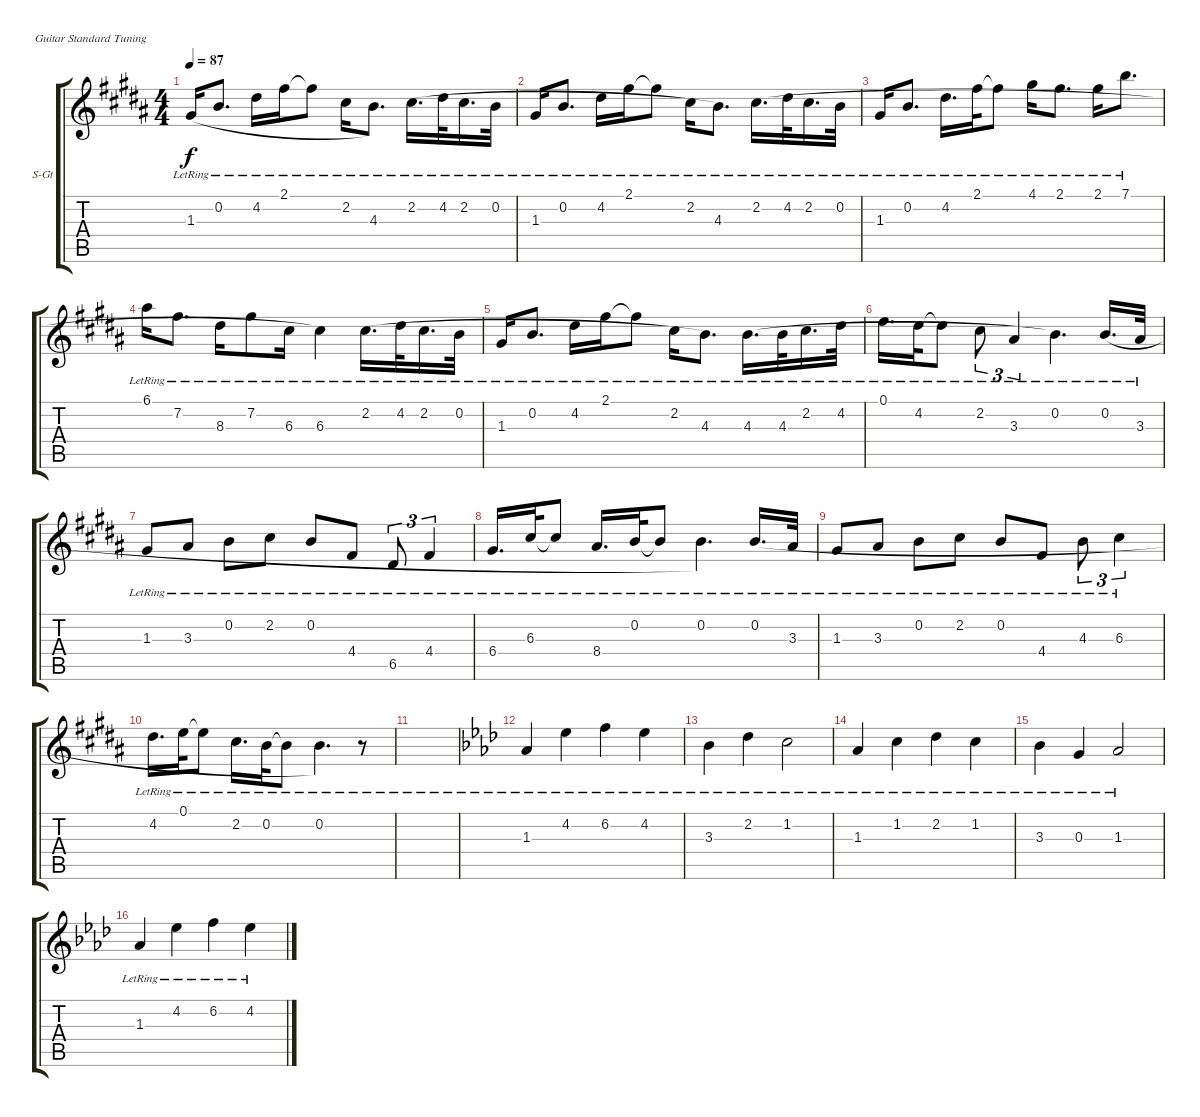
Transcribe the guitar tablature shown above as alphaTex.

\defaultSystemsLayout 4
\bracketExtendMode groupsimilarinstruments
\firstSystemTrackNameOrientation horizontal
\otherSystemsTrackNameOrientation horizontal
\track ("Main  Vocal" "S-Gt") {instrument acousticguitarsteel}
\staff {score tabs}
\tuning (E4 B3 G3 D3 A2 E2)
\ts (4 4)
\tempo 87
\clef g2
\scale
0.333333
\ks b
1.3{lr}.16{dy f legatoorigin} 0.2{lr}.8{d legatoorigin} 4.2{lr}.16{legatoorigin} 2.1{lr}.16{legatoorigin} 2.1{lr t}.8{legatoorigin} 2.2{lr}.16{legatoorigin} 4.3{lr}.8{d} 2.2{lr}.16{d legatoorigin} 4.2{lr}.32{legatoorigin} 2.2{lr}.16{d legatoorigin} 0.2{lr}.32{legatoorigin} |
\scale
0.333333 1.3{lr}.16{legatoorigin} 0.2{lr}.8{d legatoorigin} 4.2{lr}.16{legatoorigin} 2.1{lr}.16{legatoorigin} 2.1{lr t}.8{legatoorigin} 2.2{lr}.16{legatoorigin} 4.3{lr}.8{d} 2.2{lr}.16{d legatoorigin} 4.2{lr}.32{legatoorigin} 2.2{lr}.16{d legatoorigin} 0.2{lr}.32{legatoorigin} |
1.3{lr}.16{legatoorigin} 0.2{lr}.8{d legatoorigin} 4.2{lr}.16{d legatoorigin} 2.1{lr}.32{legatoorigin} 2.1{lr t}.8{legatoorigin} 4.1{lr}.16{legatoorigin} 2.1{lr}.8{d legatoorigin} 2.1{lr}.16{legatoorigin} 7.1{lr}.8{d legatoorigin} |
\scale
0.333333 6.1{lr}.16{legatoorigin} 7.2{lr}.8{d legatoorigin} 8.3{lr}.16{legatoorigin} 7.2{lr}.8{legatoorigin} 6.3{lr}.16{legatoorigin} 6.3{lr}.4 2.2{lr}.16{d legatoorigin} 4.2{lr}.32{legatoorigin} 2.2{lr}.16{d legatoorigin} 0.2{lr}.32{legatoorigin} |
\scale
0.333333 1.3{lr}.16{legatoorigin} 0.2{lr}.8{d legatoorigin} 4.2{lr}.16{legatoorigin} 2.1{lr}.16{legatoorigin} 2.1{lr t}.8{legatoorigin} 2.2{lr}.16{legatoorigin} 4.3{lr}.8{d} 4.3{lr}.16{d legatoorigin} 4.3{lr}.32{legatoorigin} 2.2{lr}.16{d legatoorigin} 4.2{lr}.32{legatoorigin} |
\scale
0.333333 0.1{lr}.16{d legatoorigin} 4.2{lr}.32{legatoorigin} 4.2{lr t}.8{legatoorigin} 2.2{lr}.8{tu (3 2) legatoorigin} 3.3{lr}.4{tu (3 2) legatoorigin} 0.2{lr}.4{d} 0.2{lr}.16{d legatoorigin} 3.3{lr}.32{legatoorigin} |
\scale
0.333333 1.3{lr}.8{legatoorigin} 3.3{lr}.8{legatoorigin} 0.2{lr}.8{legatoorigin} 2.2{lr}.8{legatoorigin} 0.2{lr}.8{legatoorigin} 4.4{lr}.8{legatoorigin} 6.5{lr}.8{tu (3 2) legatoorigin} 4.4{lr}.4{tu (3 2) legatoorigin} |
\scale
0.333333 6.4{lr}.16{d legatoorigin} 6.3{lr}.32{legatoorigin} 6.3{lr t}.8{legatoorigin} 8.4{lr}.16{d legatoorigin} 0.2{lr}.32{legatoorigin} 0.2{lr t}.8{legatoorigin} 0.2{lr}.4{d} 0.2{lr}.16{d legatoorigin} 3.3{lr}.32{legatoorigin} |
\scale
0.333333 1.3{lr}.8{legatoorigin} 3.3{lr}.8{legatoorigin} 0.2{lr}.8{legatoorigin} 2.2{lr}.8{legatoorigin} 0.2{lr}.8{legatoorigin} 4.4{lr}.8{legatoorigin} 4.3{lr}.8{tu (3 2) legatoorigin} 6.3{lr}.4{tu (3 2) legatoorigin} |
4.2{lr}.16{d legatoorigin} 0.1{lr}.32{legatoorigin} 0.1{lr t}.8{legatoorigin} 2.2{lr}.16{d legatoorigin} 0.2{lr}.32{legatoorigin} 0.2{lr t}.8{legatoorigin} 0.2{lr}.4{d} r.8 |
|
\ks ab
1.3{lr}.4 4.2{lr}.4 6.2{lr}.4 4.2{lr}.4 |
3.3{lr}.4 2.2{lr}.4 1.2{lr}.2 |
1.3{lr}.4 1.2{lr}.4 2.2{lr}.4 1.2{lr}.4 |
3.3{lr}.4 0.3{lr}.4 1.3{lr}.2 |
1.3{lr}.4 4.2{lr}.4 6.2{lr}.4 4.2{lr}.4
